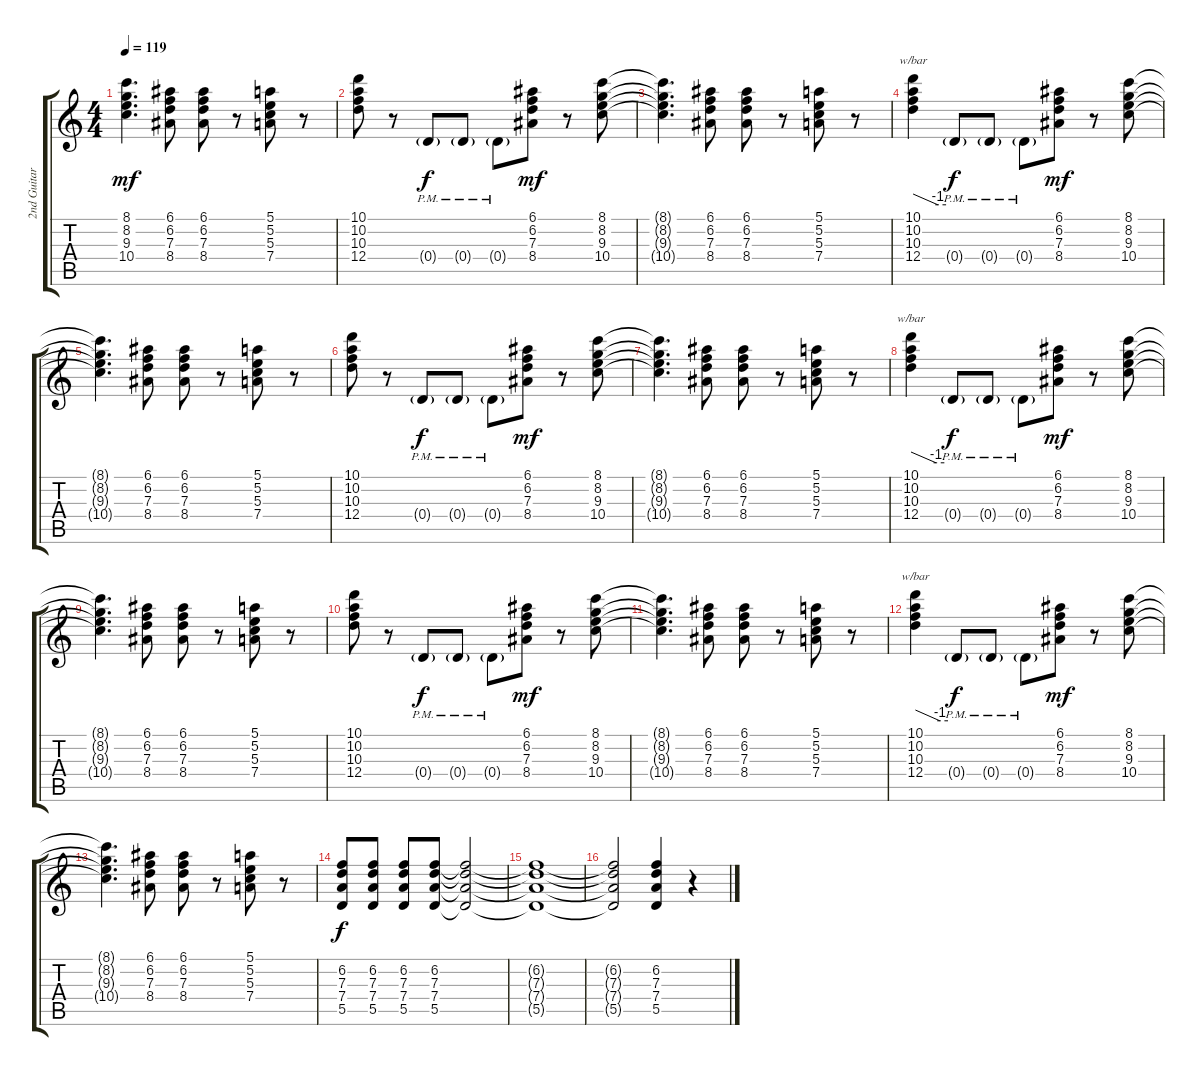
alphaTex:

\track ("2nd Guitar-L channel" "2nd Guitar") {instrument overdrivenguitar}
\staff {score tabs}
\tuning (E4 B3 G3 D3 A2 E2) {hide}
\ts (4 4)
\tempo 119
\clef g2
\ks c
(8.1{t} 8.2{t} 9.3{t} 10.4{t}).4{d dy mf} (6.1 6.2 7.3 8.4).8 (6.1 6.2 7.3 8.4).8 r.8 (5.1 5.2 5.3 7.4).8 r.8 |
(10.1 10.2 10.3 12.4).8 r.8 0.4{g pm}.8{dy f} 0.4{g pm}.8 0.4{g pm}.8 (6.1 6.2 7.3 8.4).8{dy mf} r.8 (8.1 8.2 9.3 10.4).8 |
(8.1{t} 8.2{t} 9.3{t} 10.4{t}).4{d} (6.1 6.2 7.3 8.4).8 (6.1 6.2 7.3 8.4).8 r.8 (5.1 5.2 5.3 7.4).8 r.8 |
(10.1 10.2 10.3 12.4).4{tbe (custom default 0 0 45 -4 60 -4)} 0.4{g pm}.8{dy f} 0.4{g pm}.8 0.4{g pm}.8 (6.1 6.2 7.3 8.4).8{dy mf} r.8 (8.1 8.2 9.3 10.4).8 |
(8.1{t} 8.2{t} 9.3{t} 10.4{t}).4{d} (6.1 6.2 7.3 8.4).8 (6.1 6.2 7.3 8.4).8 r.8 (5.1 5.2 5.3 7.4).8 r.8 |
(10.1 10.2 10.3 12.4).8 r.8 0.4{g pm}.8{dy f} 0.4{g pm}.8 0.4{g pm}.8 (6.1 6.2 7.3 8.4).8{dy mf} r.8 (8.1 8.2 9.3 10.4).8 |
(8.1{t} 8.2{t} 9.3{t} 10.4{t}).4{d} (6.1 6.2 7.3 8.4).8 (6.1 6.2 7.3 8.4).8 r.8 (5.1 5.2 5.3 7.4).8 r.8 |
(10.1 10.2 10.3 12.4).4{tbe (custom default 0 0 45 -4 60 -4)} 0.4{g pm}.8{dy f} 0.4{g pm}.8 0.4{g pm}.8 (6.1 6.2 7.3 8.4).8{dy mf} r.8 (8.1 8.2 9.3 10.4).8 |
(8.1{t} 8.2{t} 9.3{t} 10.4{t}).4{d} (6.1 6.2 7.3 8.4).8 (6.1 6.2 7.3 8.4).8 r.8 (5.1 5.2 5.3 7.4).8 r.8 |
(10.1 10.2 10.3 12.4).8 r.8 0.4{g pm}.8{dy f} 0.4{g pm}.8 0.4{g pm}.8 (6.1 6.2 7.3 8.4).8{dy mf} r.8 (8.1 8.2 9.3 10.4).8 |
(8.1{t} 8.2{t} 9.3{t} 10.4{t}).4{d} (6.1 6.2 7.3 8.4).8 (6.1 6.2 7.3 8.4).8 r.8 (5.1 5.2 5.3 7.4).8 r.8 |
(10.1 10.2 10.3 12.4).4{tbe (custom default 0 0 45 -4 60 -4)} 0.4{g pm}.8{dy f} 0.4{g pm}.8 0.4{g pm}.8 (6.1 6.2 7.3 8.4).8{dy mf} r.8 (8.1 8.2 9.3 10.4).8 |
(8.1{t} 8.2{t} 9.3{t} 10.4{t}).4{d} (6.1 6.2 7.3 8.4).8 (6.1 6.2 7.3 8.4).8 r.8 (5.1 5.2 5.3 7.4).8 r.8 |
(6.2 7.3 7.4 5.5).8{dy f} (6.2 7.3 7.4 5.5).8 (6.2 7.3 7.4 5.5).8 (6.2 7.3 7.4 5.5).8 (6.2{t} 7.3{t} 7.4{t} 5.5{t}).2 |
(6.2{t} 7.3{t} 7.4{t} 5.5{t}).1 |
(6.2{t} 7.3{t} 7.4{t} 5.5{t}).2 (6.2 7.3 7.4 5.5).4 r.4
